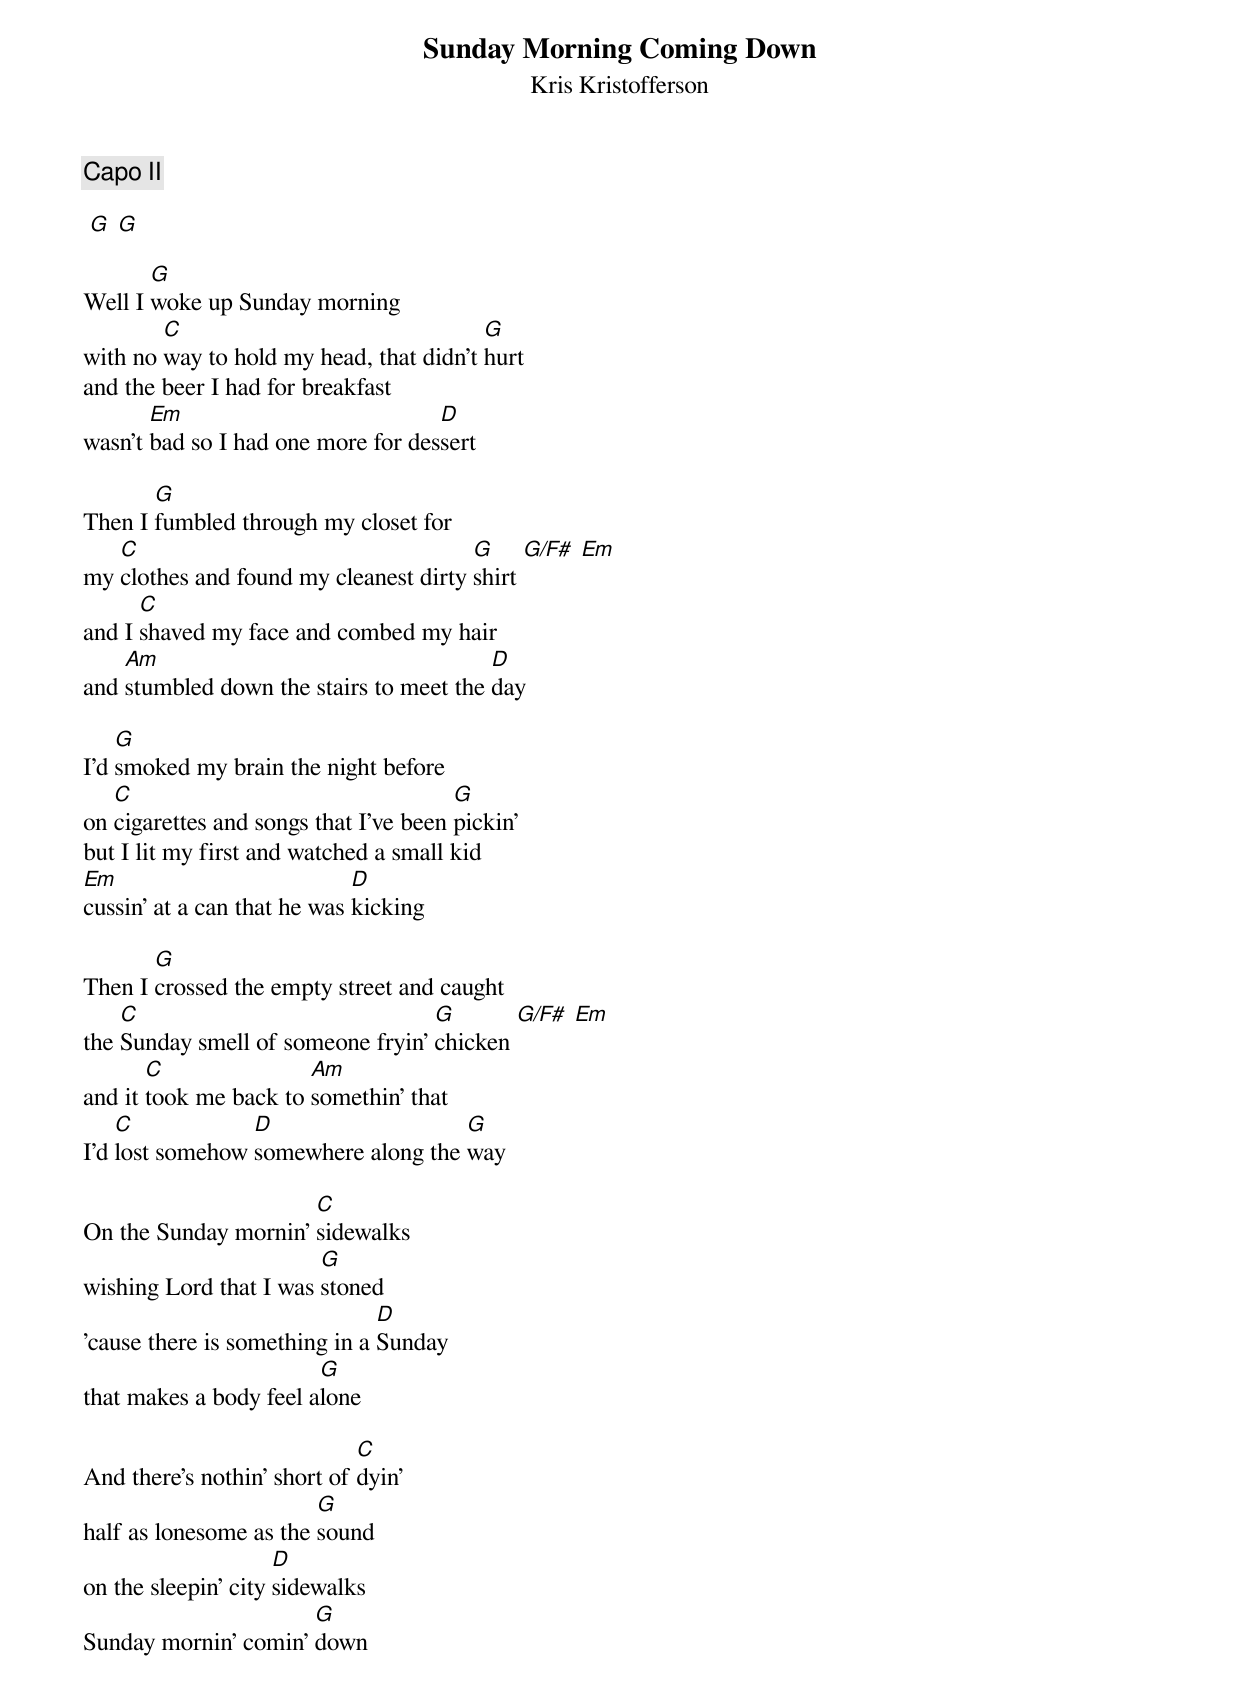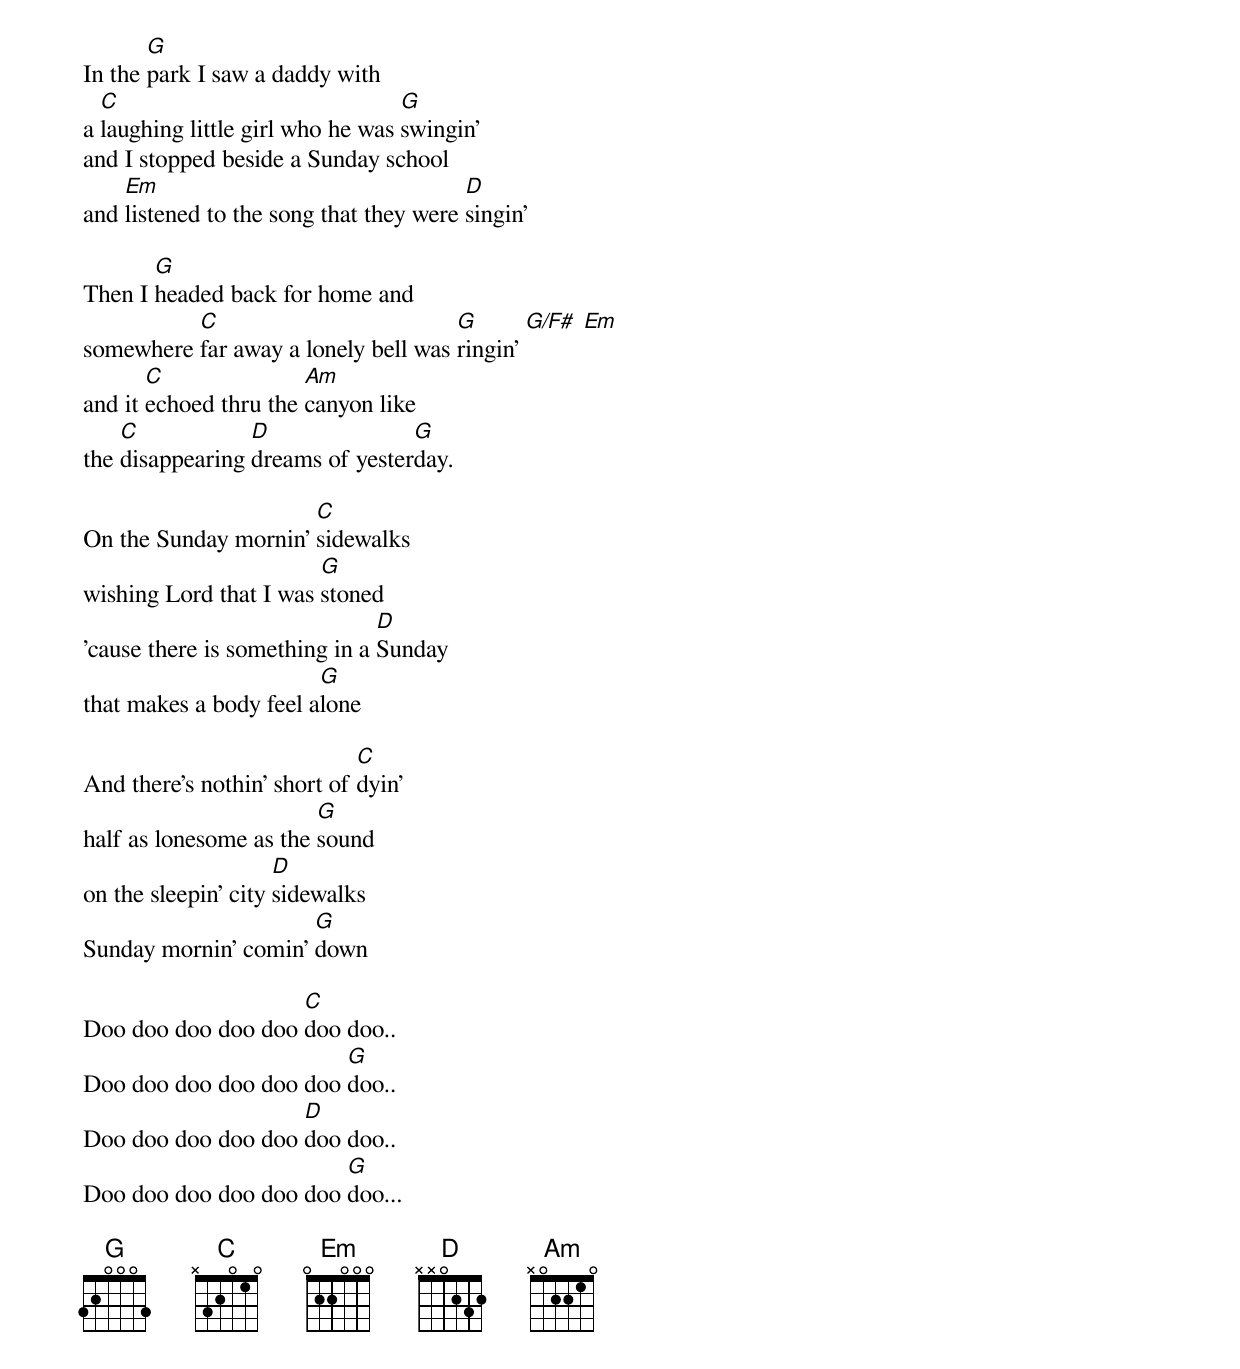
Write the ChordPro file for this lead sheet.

{title: Sunday Morning Coming Down}
{subtitle: Kris Kristofferson}
{c:Capo II}

 [G] [G]

Well I [G]woke up Sunday morning
with no [C]way to hold my head, that didn't [G]hurt
and the beer I had for breakfast
wasn't [Em]bad so I had one more for des[D]sert

Then I [G]fumbled through my closet for
my [C]clothes and found my cleanest dirty [G]shirt [G/F#] [Em]
and I [C]shaved my face and combed my hair
and [Am]stumbled down the stairs to meet the [D]day

I'd [G]smoked my brain the night before
on [C]cigarettes and songs that I've been [G]pickin'
but I lit my first and watched a small kid
[Em]cussin' at a can that he was [D]kicking

Then I [G]crossed the empty street and caught
the [C]Sunday smell of someone fryin' [G]chicken [G/F#] [Em]
and it [C]took me back to [Am]somethin' that
I'd [C]lost somehow [D]somewhere along the [G]way

On the Sunday mornin' [C]sidewalks
wishing Lord that I was [G]stoned
'cause there is something in a [D]Sunday
that makes a body feel a[G]lone

And there's nothin' short of [C]dyin'
half as lonesome as the [G]sound
on the sleepin' city [D]sidewalks
Sunday mornin' comin' [G]down

In the [G]park I saw a daddy with
a [C]laughing little girl who he was [G]swingin'
and I stopped beside a Sunday school
and [Em]listened to the song that they were [D]singin'

Then I [G]headed back for home and
somewhere [C]far away a lonely bell was [G]ringin' [G/F#] [Em]
and it [C]echoed thru the [Am]canyon like
the [C]disappearing [D]dreams of yester[G]day.

On the Sunday mornin' [C]sidewalks
wishing Lord that I was [G]stoned
'cause there is something in a [D]Sunday
that makes a body feel a[G]lone

And there's nothin' short of [C]dyin'
half as lonesome as the [G]sound
on the sleepin' city [D]sidewalks
Sunday mornin' comin' [G]down

Doo doo doo doo doo [C]doo doo..
Doo doo doo doo doo doo [G]doo..
Doo doo doo doo doo [D]doo doo..
Doo doo doo doo doo doo [G]doo...

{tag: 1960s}
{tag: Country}
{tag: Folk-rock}
